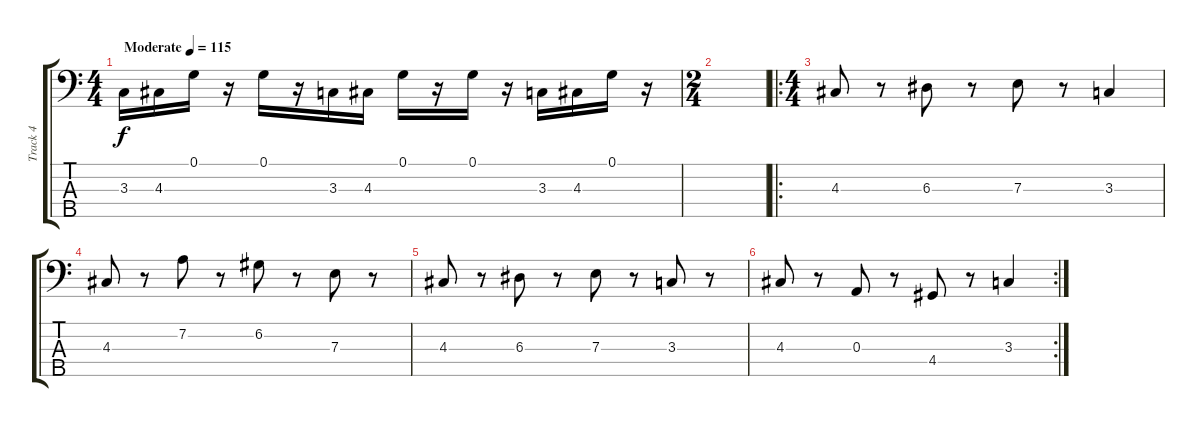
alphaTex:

\track ("Track 4" "Track 4") {instrument electricbassfinger}
\staff {score tabs}
\tuning (G2 D2 A1 E1 B0) {hide}
\ts (4 4)
\tempo (115 "Moderate")
\clef f4
\ks c
3.3.16{dy f instrument electricbassfinger} 4.3.16 0.1.16 r.16 0.1.16 r.16 3.3.16 4.3.16 0.1.16 r.16 0.1.16 r.16 3.3.16 4.3.16 0.1.16 r.16 |
\ts (2 4)
|
\ro
\ts (4 4)
4.3.8 r.8 6.3.8 r.8 7.3.8 r.8 3.3.4 |
4.3.8 r.8 7.2.8 r.8 6.2.8 r.8 7.3.8 r.8 |
4.3.8 r.8 6.3.8 r.8 7.3.8 r.8 3.3.8 r.8 |
\rc 2
4.3.8 r.8 0.3.8 r.8 4.4.8 r.8 3.3.4
